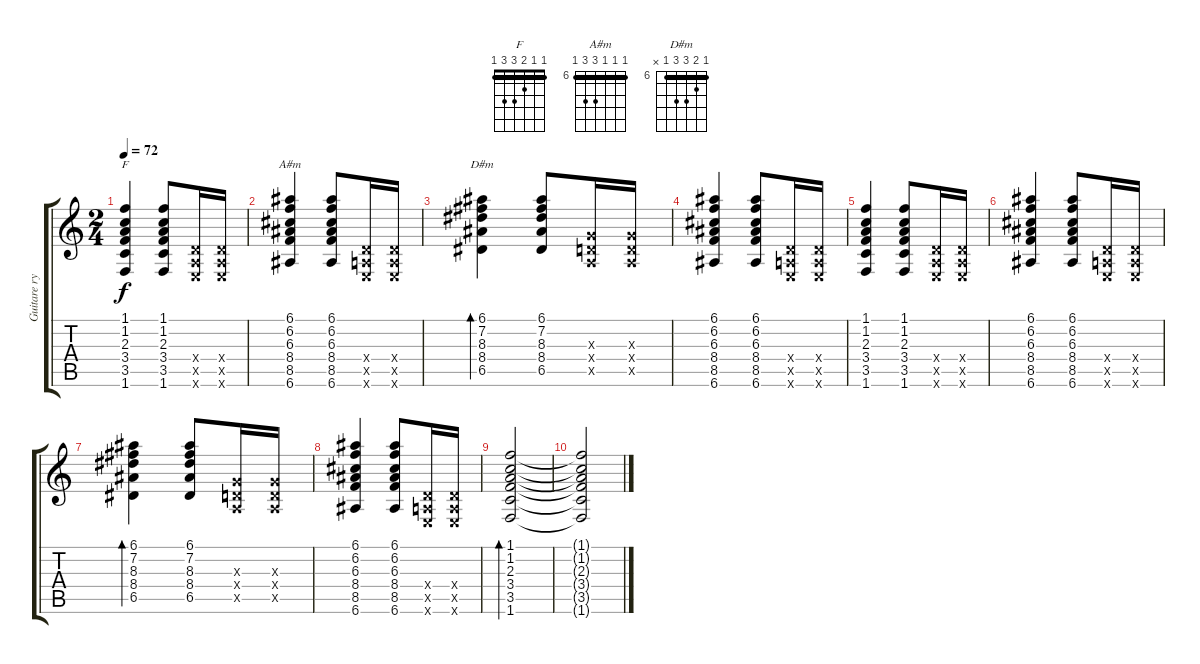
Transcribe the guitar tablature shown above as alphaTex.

\track ("Guitare rythmique" "Guitare ry") {instrument acousticguitarnylon}
\staff {score tabs}
\tuning (E4 B3 G3 D3 A2 E2) {hide}
\chord ("F" 1 1 2 3 3 1) {barre 1}
\chord ("A#m" 6 6 6 8 8 6) {firstfret 6 barre 6}
\chord ("D#m" 6 7 8 8 6 x) {firstfret 6 barre 6}
\ts (2 4)
\tempo 72
\clef g2
\ks c
(1.1 1.2 2.3 3.4 3.5 1.6).4{ch "F" dy f} (1.1 1.2 2.3 3.4 3.5 1.6).8 (0.4{x} 0.5{x} 0.6{x}).16 (0.4{x} 0.5{x} 0.6{x}).16 |
(6.1 6.2 6.3 8.4 8.5 6.6).4{ch "A#m"} (6.1 6.2 6.3 8.4 8.5 6.6).8 (0.4{x} 0.5{x} 0.6{x}).16 (0.4{x} 0.5{x} 0.6{x}).16 |
(6.1 7.2 8.3 8.4 6.5).4{bd 60 ch "D#m"} (6.1 7.2 8.3 8.4 6.5).8 (0.3{x} 0.4{x} 0.5{x}).16 (0.3{x} 0.4{x} 0.5{x}).16 |
(6.1 6.2 6.3 8.4 8.5 6.6).4 (6.1 6.2 6.3 8.4 8.5 6.6).8 (0.4{x} 0.5{x} 0.6{x}).16 (0.4{x} 0.5{x} 0.6{x}).16 |
(1.1 1.2 2.3 3.4 3.5 1.6).4 (1.1 1.2 2.3 3.4 3.5 1.6).8 (0.4{x} 0.5{x} 0.6{x}).16 (0.4{x} 0.5{x} 0.6{x}).16 |
(6.1 6.2 6.3 8.4 8.5 6.6).4 (6.1 6.2 6.3 8.4 8.5 6.6).8 (0.4{x} 0.5{x} 0.6{x}).16 (0.4{x} 0.5{x} 0.6{x}).16 |
(6.1 7.2 8.3 8.4 6.5).4{bd 60} (6.1 7.2 8.3 8.4 6.5).8 (0.3{x} 0.4{x} 0.5{x}).16 (0.3{x} 0.4{x} 0.5{x}).16 |
(6.1 6.2 6.3 8.4 8.5 6.6).4 (6.1 6.2 6.3 8.4 8.5 6.6).8 (0.4{x} 0.5{x} 0.6{x}).16 (0.4{x} 0.5{x} 0.6{x}).16 |
(1.1 1.2 2.3 3.4 3.5 1.6).2{bd 60} |
(1.1{t} 1.2{t} 2.3{t} 3.4{t} 3.5{t} 1.6{t}).2
